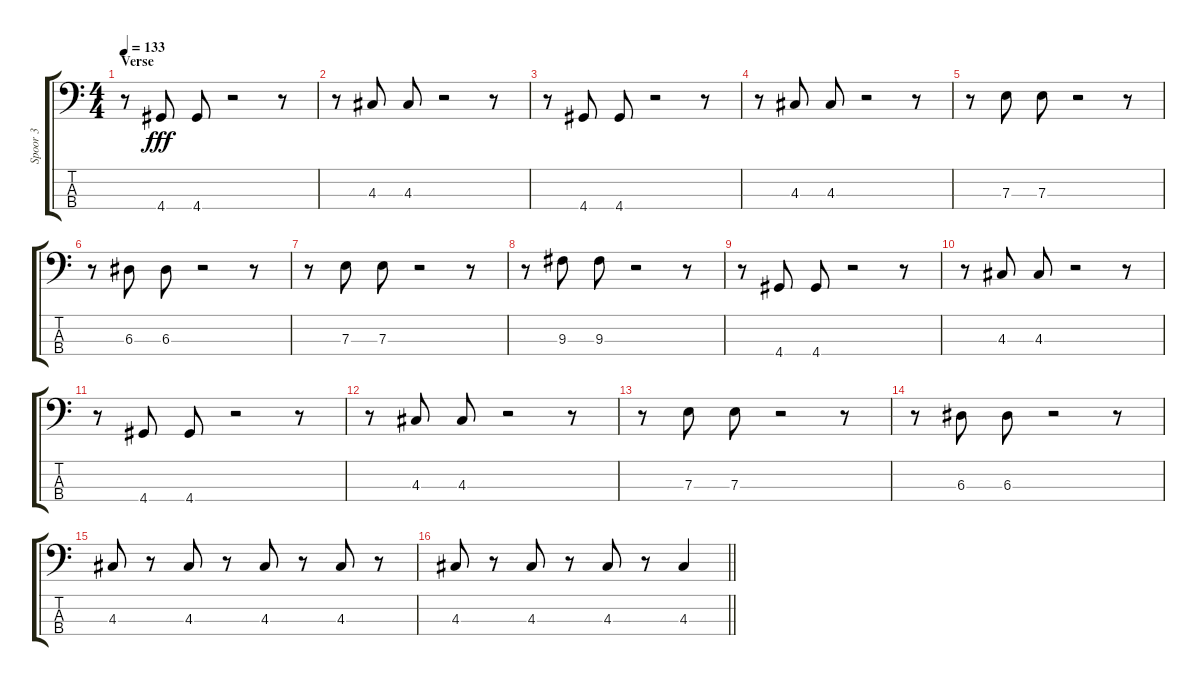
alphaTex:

\track ("Spoor 3" "Spoor 3") {instrument electricbassfinger}
\staff {score tabs}
\tuning (G2 D2 A1 E1) {hide}
\ts (4 4)
\section ("" "Verse")
\tempo 133
\clef f4
\ks c
r.8{dy fff} 4.4.8 4.4.8 r.2 r.8 |
r.8 4.3.8 4.3.8 r.2 r.8 |
r.8 4.4.8 4.4.8 r.2 r.8 |
r.8 4.3.8 4.3.8 r.2 r.8 |
r.8 7.3.8 7.3.8 r.2 r.8 |
r.8 6.3.8 6.3.8 r.2 r.8 |
r.8 7.3.8 7.3.8 r.2 r.8 |
r.8 9.3.8 9.3.8 r.2 r.8 |
r.8 4.4.8 4.4.8 r.2 r.8 |
r.8 4.3.8 4.3.8 r.2 r.8 |
r.8 4.4.8 4.4.8 r.2 r.8 |
r.8 4.3.8 4.3.8 r.2 r.8 |
r.8 7.3.8 7.3.8 r.2 r.8 |
r.8 6.3.8 6.3.8 r.2 r.8 |
4.3.8 r.8 4.3.8 r.8 4.3.8 r.8 4.3.8 r.8 |
\barLineRight lightlight
4.3.8 r.8 4.3.8 r.8 4.3.8 r.8 4.3.4
